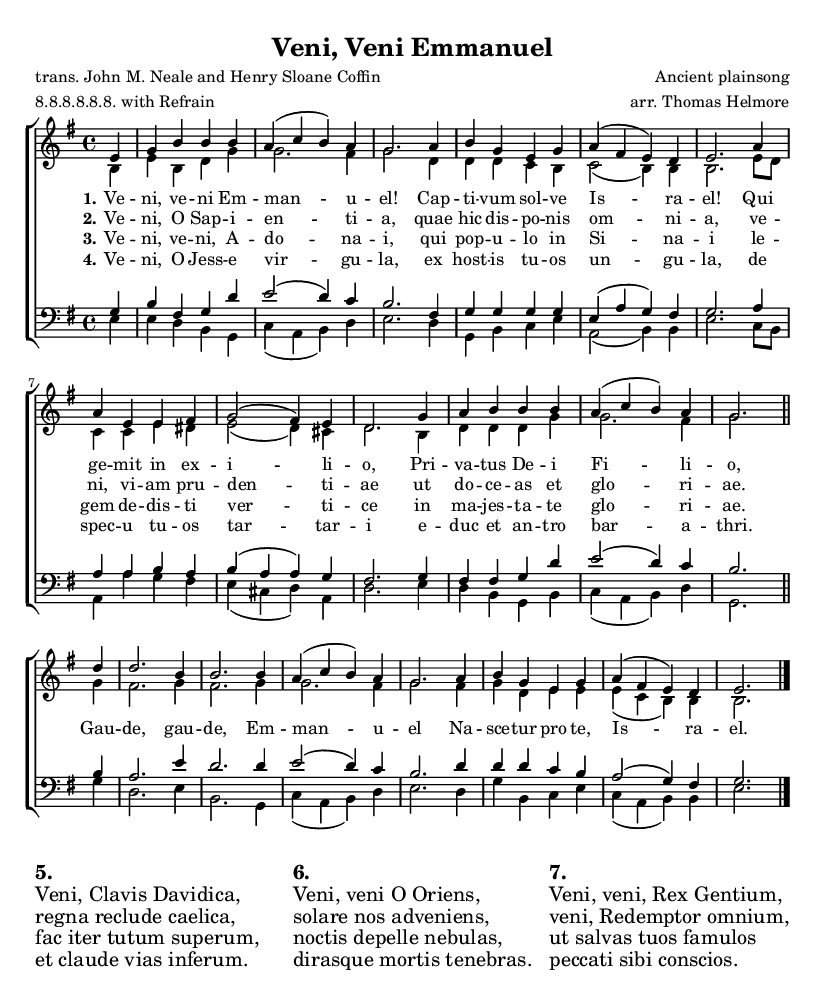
\version "2.14.2"
\header {
  filename = "o_come_o_come.ly"
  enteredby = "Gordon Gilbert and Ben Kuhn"
  composer = "Ancient plainsong"
  arranger = "arr. Thomas Helmore"
  poet = "trans. John M. Neale and Henry Sloane Coffin"
  date=""
  title = "Veni, Veni Emmanuel"
  index_as = "O Come O Come Emmanuel"
  metre = "8.8.8.8.8.8. with Refrain"
  meter = \metre
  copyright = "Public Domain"
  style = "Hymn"
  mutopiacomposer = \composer
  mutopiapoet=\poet
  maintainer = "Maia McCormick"
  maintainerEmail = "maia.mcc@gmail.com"
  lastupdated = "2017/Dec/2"
}
\include "header.ly"
global = {
  \preamble
  \key e \minor
  \time 4/4
  \partial 4
}

sop = \context Voice = "sop" {
  \relative c' {
    \voiceOne
    e4 |
    g b b b |
    a( c b) a |
    g2. a4 |
    b g e g |

    a( fis e) d |
    e2. a4 |
    a e e fis |
    g2( fis4) e |

    d2. g4 |
    a b b b |
    a( c b) a |
    g2. \bar "||" \break

    d'4 |
    d2. b4 |
    b2. b4 |
    a( c b) a |
    g2. a4 |
    b g e g |
    a( fis e) d |
    e2. \bar "|."
  }
}

alto = \context Voice = "alto" {
  \relative c' {
    \voiceTwo
    b4 |
    e b d g |
    g2. fis4 |
    g2. d4 |
    d d c b |

    c2(  b4) b |
    b2. e8[ d] |
    c4 c e dis |
    e2( d4) cis |

    d2. b4 |
    d d d g |
    g2. fis4 |
    g2. |

    g4 |
    fis2. g4 |
    fis2. g4 |
    g2. fis4 |
    g2. fis4 |
    g d e e |
    e( c b) b |
    b2.
  }
}

tenor = \context Voice = "tenor" {
  \relative c' {
    \voiceOne
    g4 |
    b fis g d' |
    e2( d4) c |
    b2. fis4 |
    g g g g |

    e( a g) fis |
    g2. a4 |
    a a b a |
    b( a a) g |

    fis2. g4 |
    fis fis g d' |
    e2( d4) c |
    b2. |

    b4 |
    a2. e'4 |
    d2. d4 |
    e2( d4) c |
    b2. d4 |
    d d c b |
    a2( g4) fis |
    g2.
  }
}

bass = \context Voice = "bass" {
  \relative c {
    \voiceTwo
    e4 |
    e d b g |
    c( a b) d |
    e2. d4 |
    g, b c e |

    a,2( b4) b |
    e2. c8[ b] |
    a4 a' g fis |
    e( cis d) a |

    d2. e4 |
    d b g b |
    c( a b) d |
    g,2. |

    g'4 |
    d2. e4 |
    b2. g4 |
    c( a b) d |
    e2. d4 |
    g b, c e |
    c( a b) b |
    e2.
  }
}

stanzaa = \lyricmode {
  Ve -- ni, ve -- ni Em -- man -- u -- el!
  Cap -- ti -- vum sol -- ve Is -- ra -- el!
  Qui ge -- mit in ex -- i -- li -- o,
  Pri -- va -- tus De -- i Fi -- li -- o,
  Gau -- de, gau -- de, Em -- man -- u -- el
  Na -- sce -- tur pro te, Is -- ra -- el.
}
stanzab = \lyricmode {
  Ve -- ni, O Sap -- i -- en -- ti -- a,
  quae hic dis -- po -- nis om -- ni -- a,
  ve -- ni, vi -- am pru -- den -- ti -- ae
  ut do -- ce -- as et glo -- ri -- ae.
}
stanzac = \lyricmode {
  Ve -- ni, ve -- ni, A -- do -- na -- i,
  qui pop -- u -- lo in Si -- na -- i
  le -- gem de -- dis -- ti ver -- ti -- ce
  in ma -- jes -- ta -- te glo -- ri -- ae.
}
stanzad = \lyricmode {
  Ve -- ni, O Jess -- e vir -- gu -- la,
  ex host -- is tu -- os un -- gu -- la,
  de spec -- u tu -- os tar -- tar -- i
  e -- duc et an -- tro bar -- a -- thri.
}

verses = \markup{
  \fill-line {
    \column {
      \line { \huge \bold "5." }
      \line { \huge "Veni, Clavis Davidica," }
      \line { \huge "regna reclude caelica," }
      \line { \huge "fac iter tutum superum," }
      \line { \huge "et claude vias inferum." }
    }
    \column {
      \line { \huge \bold "6." }
      \line { \huge "Veni, veni O Oriens," }
      \line { \huge "solare nos adveniens," }
      \line { \huge "noctis depelle nebulas," }
      \line { \huge "dirasque mortis tenebras." }
    }
    \column {
      \line { \huge \bold "7." }
      \line { \huge "Veni, veni, Rex Gentium," }
      \line { \huge "veni, Redemptor omnium," }
      \line { \huge "ut salvas tuos famulos" }
      \line { \huge "peccati sibi conscios." }
    }
  }
}

\score {
  \context ChoirStaff <<
    \unset ChoirStaff.melismaBusyProperties
    \context Staff ="upper"  { \clef "G" <<
      \global
      \sop
      \alto
    >>}

    \lyricsto "sop" \context Lyrics = "stanza-1" {
      \set stanza = "1."
      \stanzaa }
    \lyricsto "sop" \context Lyrics = "stanza-2" {
      \set stanza = "2."
      \stanzab }
    \lyricsto "sop" \context Lyrics = "stanza-3" {
      \set stanza = "3."
      \stanzac }
    \lyricsto "sop" \context Lyrics = "stanza-4" {
      \set stanza = "4."
      \stanzad }
    %	\lyricsto "sop" \context Lyrics = "stanza-6" {
    %		\set stanza = "6."
    %			\stanzaf }
    \context Staff = "lower"  { \clef "F"<<
      \global
      \tenor
      \bass
    >>}
  >>
}
\verses
